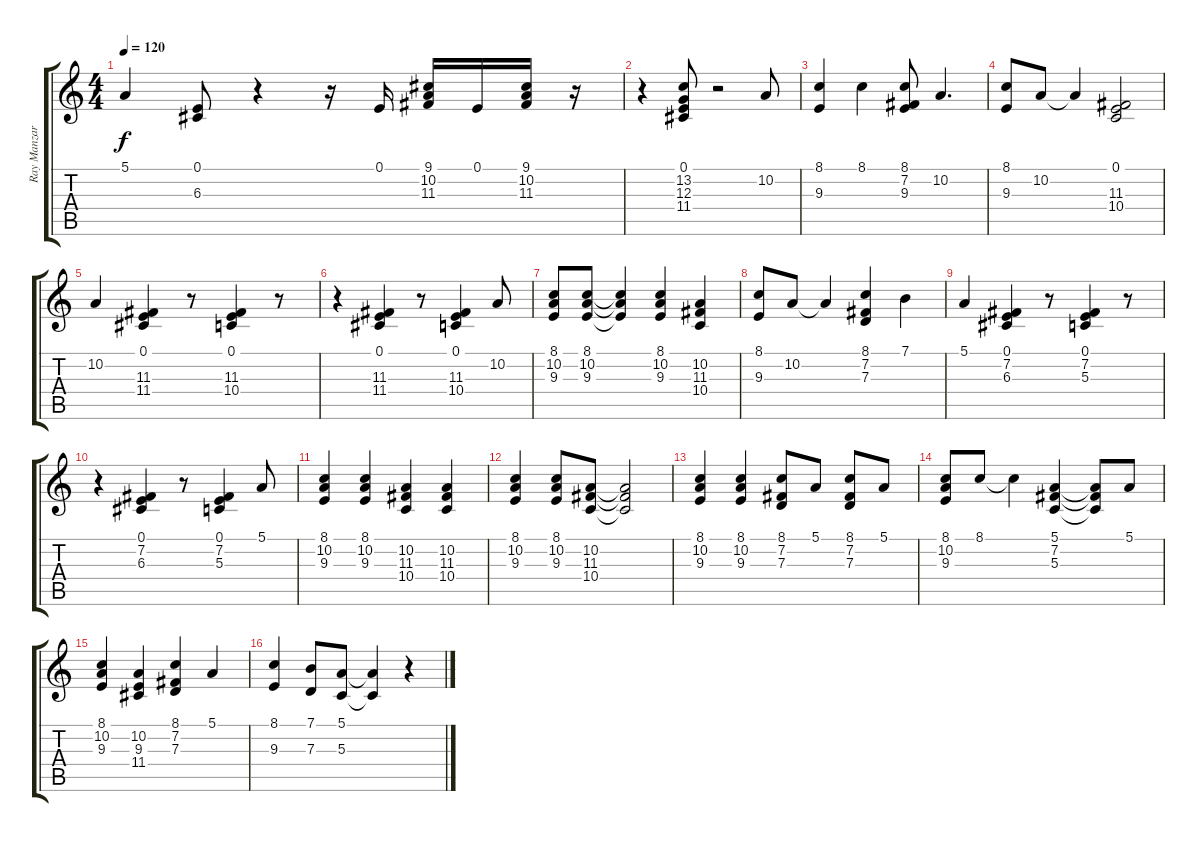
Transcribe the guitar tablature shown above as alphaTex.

\track ("Ray Manzarek" "Ray Manzar") {instrument drawbarorgan}
\staff {score tabs}
\tuning (E4 B3 G3 D3 A2 E2) {hide}
\ts (4 4)
\tempo 120
\clef g2
\ks c
5.1.4{dy f} (0.1 6.3).8 r.4 r.16 0.1.16 (9.1 10.2 11.3).16 0.1.16 (9.1 10.2 11.3).16 r.16 |
r.4 (0.1 13.2 12.3 11.4).8 r.2 10.2.8 |
(8.1 9.3).4 8.1.4 (8.1 7.2 9.3).8 10.2.4{d} |
(8.1 9.3).8 10.2.8 10.2{t}.4 (0.1 11.3 10.4).2 |
10.2.4 (0.1 11.3 11.4).4 r.8 (0.1 11.3 10.4).4 r.8 |
r.4 (0.1 11.3 11.4).4 r.8 (0.1 11.3 10.4).4 10.2.8 |
(8.1 10.2 9.3).8 (8.1 10.2 9.3).8 (8.1{t} 10.2{t} 9.3{t}).4 (8.1 10.2 9.3).4 (10.2 11.3 10.4).4 |
(8.1 9.3).8 10.2.8 10.2{t}.4 (8.1 7.2 7.3).4 7.1.4 |
5.1.4 (0.1 7.2 6.3).4 r.8 (0.1 7.2 5.3).4 r.8 |
r.4 (0.1 7.2 6.3).4 r.8 (0.1 7.2 5.3).4 5.1.8 |
(8.1 10.2 9.3).4 (8.1 10.2 9.3).4 (10.2 11.3 10.4).4 (10.2 11.3 10.4).4 |
(8.1 10.2 9.3).4 (8.1 10.2 9.3).8 (10.2 11.3 10.4).8 (10.2{t} 11.3{t} 10.4{t}).2 |
(8.1 10.2 9.3).4 (8.1 10.2 9.3).4 (8.1 7.2 7.3).8 5.1.8 (8.1 7.2 7.3).8 5.1.8 |
(8.1 10.2 9.3).8 8.1.8 8.1{t}.4 (5.1 7.2 5.3).4 (5.1{t} 7.2{t} 5.3{t}).8 5.1.8 |
(8.1 10.2 9.3).4 (10.2 9.3 11.4).4 (8.1 7.2 7.3).4 5.1.4 |
(8.1 9.3).4 (7.1 7.3).8 (5.1 5.3).8 (5.1{t} 5.3{t}).4 r.4
